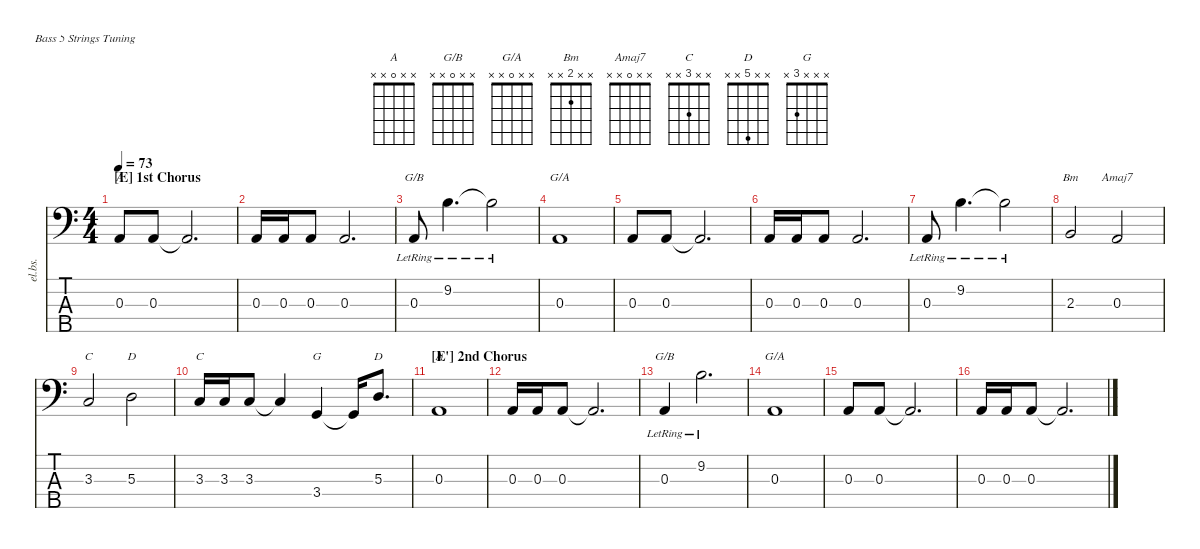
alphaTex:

\defaultSystemsLayout 4
\hideDynamics
\bracketExtendMode nobrackets
\track ("E.Bass" "el.bs.") {solo instrument electricbassfinger}
\staff {score tabs}
\tuning (G2 D2 A1 E1 B0)
\chord ("A" x x 0 x x) {showdiagram false showfingering false}
\chord ("G/B" x x 0 x x) {showfingering false}
\chord ("G/A" x x 0 x x) {showfingering false}
\chord ("Bm" x x 2 x x) {showfingering false}
\chord ("Amaj7" x x 0 x x) {showfingering false}
\chord ("C" x x 3 x x) {showfingering false}
\chord ("D" x x 5 x x) {showfingering false}
\chord ("G" x x x 3 x) {showfingering false}
\chord ("A" x x 0 x x) {showfingering false}
\ts (4 4)
\section ("E" "1st Chorus")
\tempo 73
\clef f4
\ks c
0.3.8{ch "A" dy mf} 0.3.8 0.3{t}.2{d} |
0.3.16 0.3.16 0.3.8 0.3.2{d} |
0.3{lr}.8{ch "G/B"} 9.2{lr}.4{d} 9.2{lr t}.2 |
0.3.1{ch "G/A"} |
0.3.8 0.3.8 0.3{t}.2{d} |
0.3.16 0.3.16 0.3.8 0.3.2{d} |
0.3{lr}.8 9.2{lr}.4{d} 9.2{lr t}.2 |
2.3.2{ch "Bm"} 0.3.2{ch "Amaj7"} |
3.3.2{ch "C"} 5.3.2{ch "D"} |
3.3.16{ch "C"} 3.3.16 3.3.8 3.3{t}.4 3.4.4{ch "G"} 3.4{t}.16 5.3.8{d ch "D"} |
\section ("E'" "2nd Chorus")
0.3.1{ch "A"} |
0.3.16 0.3.16 0.3.8 0.3{t}.2{d} |
0.3{lr}.4{ch "G/B"} 9.2{lr}.2{d} |
0.3.1{ch "G/A"} |
0.3.8 0.3.8 0.3{t}.2{d} |
0.3.16 0.3.16 0.3.8 0.3{t}.2{d}
